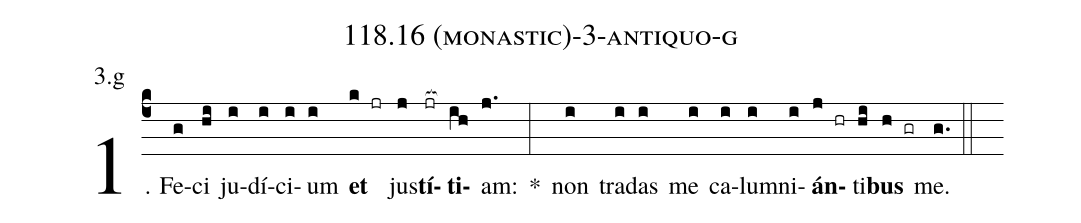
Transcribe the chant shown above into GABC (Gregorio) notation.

name: 118.16 (monastic)-3-antiquo-g;
annotation: 3.g;
%%
(c4)1. Fe(g)ci(hi) ju(i)dí(i)ci(i)um(i) <b>et</b>(k jr) jus(j)<b>tí</b>(jr[ocb:1{])<b>ti</b>(ih[ocb:0}])am:(j.) *(:) non(i) tra(i)das(i) me(i) ca(i)lum(i)ni(i)<b>án</b>(j hr)ti(hi)<b>bus</b>(h gr) me.(g.) (::)
